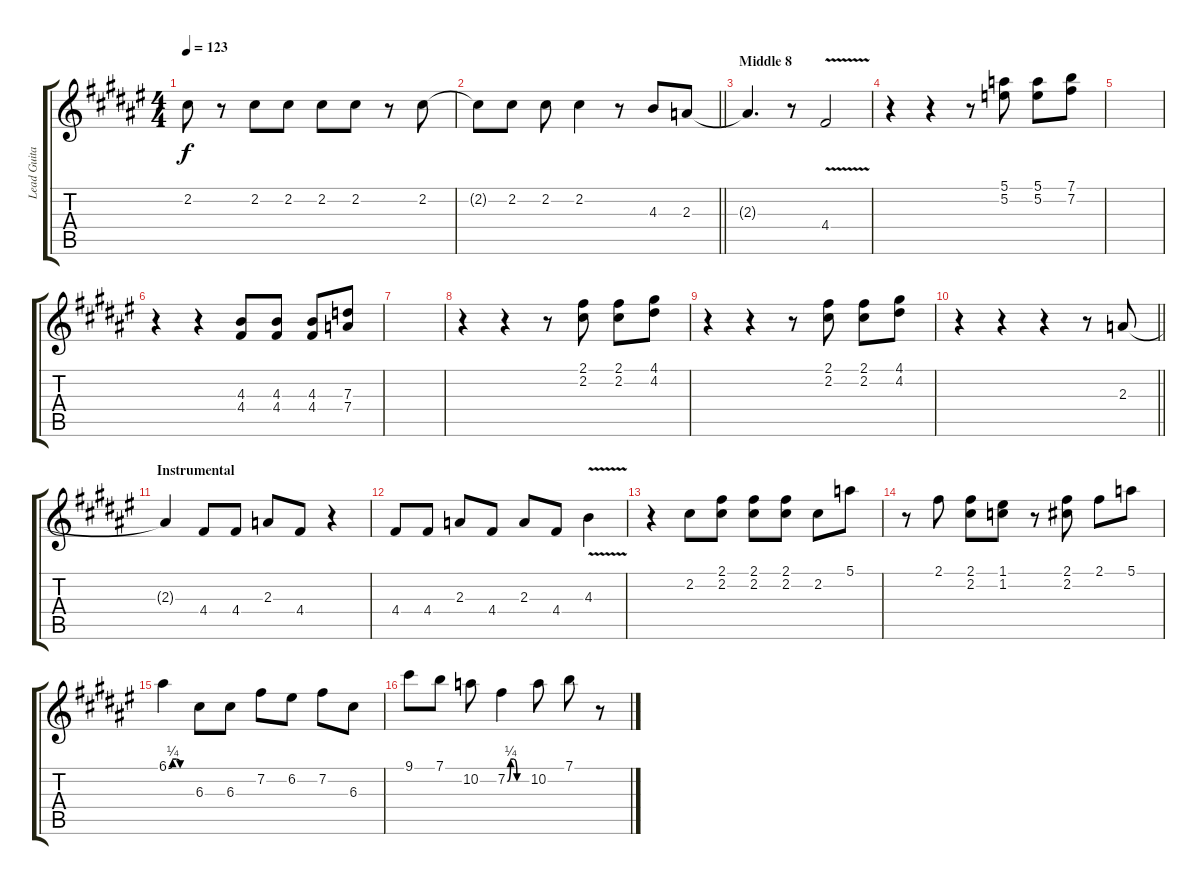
\track ("Lead Guitar" "Lead Guita") {instrument overdrivenguitar}
\staff {score tabs}
\tuning (E4 B3 G3 D3 A2 E2) {hide}
\ts (4 4)
\tempo 123
\clef g2
\ks f#
2.2.8{dy f} r.8 2.2.8 2.2.8 2.2.8 2.2.8 r.8 2.2.8 |
\barLineRight lightlight
2.2{t}.8 2.2.8 2.2.8 2.2.4 r.8 4.3.8 2.3.8 |
\section ("" "Middle 8")
2.3{t}.4{d} r.8 4.4{v}.2 |
r.4 r.4 r.8 (5.1 5.2).8 (5.1 5.2).8 (7.1 7.2).8 |
|
r.4 r.4 (4.3 4.4).8 (4.3 4.4).8 (4.3 4.4).8 (7.3 7.4).8 |
|
r.4 r.4 r.8 (2.1 2.2).8 (2.1 2.2).8 (4.1 4.2).8 |
r.4 r.4 r.8 (2.1 2.2).8 (2.1 2.2).8 (4.1 4.2).8 |
\barLineRight lightlight
r.4 r.4 r.4 r.8 2.3.8 |
\section ("" "Instrumental")
2.3{t}.4 4.4.8 4.4.8 2.3.8 4.4.8 r.4 |
4.4.8 4.4.8 2.3.8 4.4.8 2.3.8 4.4.8 4.3{v}.4 |
r.4 2.2.8 (2.1 2.2).8 (2.1 2.2).8 (2.1 2.2).8 2.2.8 5.1.8 |
r.8 2.1.8 (2.1 2.2).8 (1.1 1.2).8 r.8 (2.1 2.2).8 2.1.8 5.1.8 |
6.1{be (custom 0 0 10 1 20 1 30 0 60 0)}.4 6.3.8 6.3.8 7.2.8 6.2.8 7.2.8 6.3.8 |
9.1.8 7.1.8 10.2.8 7.2{be (custom 0 0 10 1 20 1 30 0 60 0)}.4 10.2.8 7.1.8 r.8
